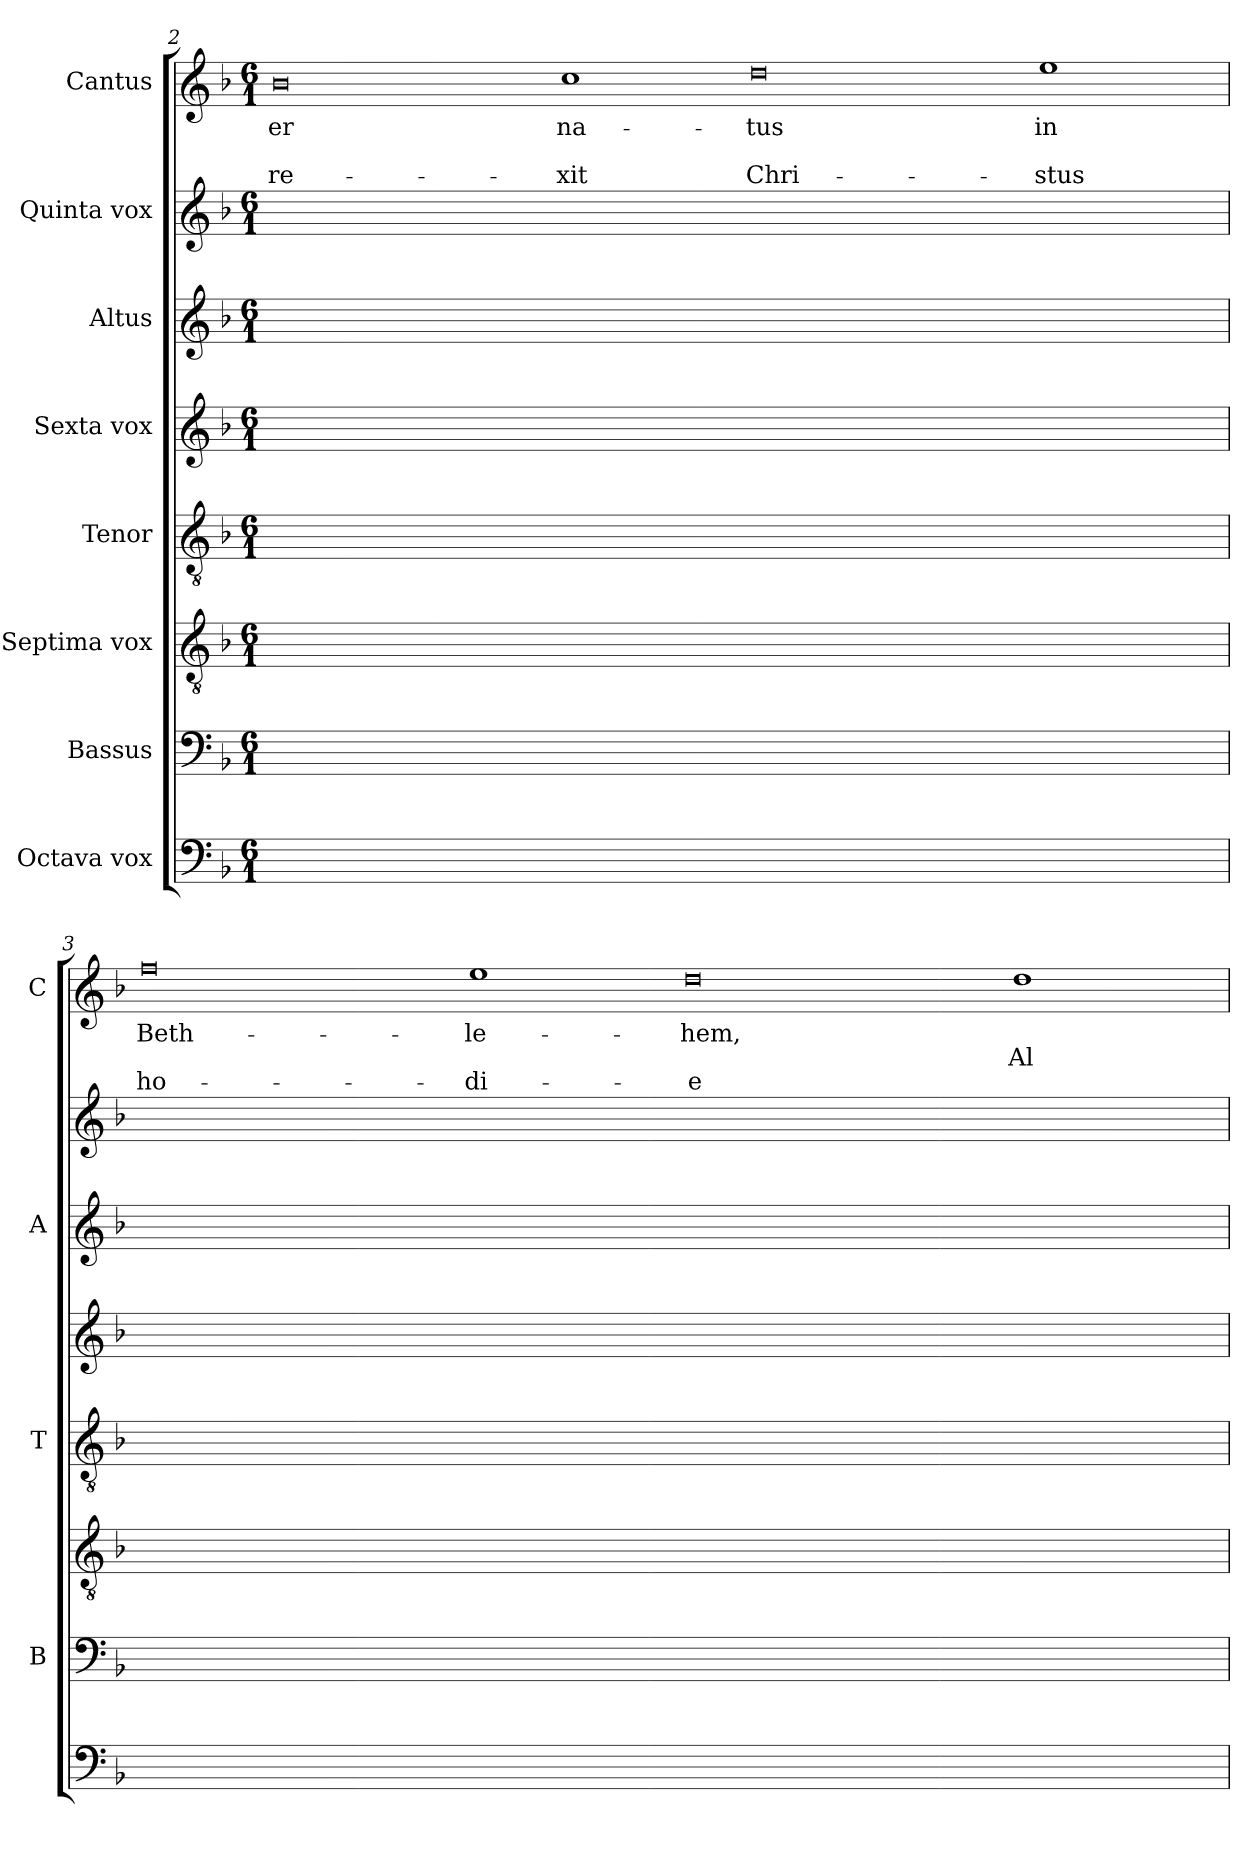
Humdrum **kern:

**kern	**kern	**kern	**kern	**kern	**kern	**kern	**kern	**text	**text	**text
*part8	*part7	*part6	*part5	*part4	*part3	*part2	*part1	*part1	*part1	*part1
*staff8	*staff7	*staff6	*staff5	*staff4	*staff3	*staff2	*staff1	*staff1	*staff1	*staff1
*I"Octava vox	*I"Bassus	*I"Septima vox	*I"Tenor	*I"Sexta vox	*I"Altus	*I"Quinta vox	*I"Cantus	*	*	*
*	*I'B	*	*I'T	*	*I'A	*	*I'C	*	*	*
*clefF4	*clefF4	*clefGv2	*clefGv2	*clefG2	*clefG2	*clefG2	*clefG2	*	*	*
*k[b-]	*k[b-]	*k[b-]	*k[b-]	*k[b-]	*k[b-]	*k[b-]	*k[b-]	*	*	*
*F:	*F:	*F:	*F:	*F:	*F:	*F:	*F:	*	*	*
*M6/1	*M6/1	*M6/1	*M6/1	*M6/1	*M6/1	*M6/1	*M6/1	*	*	*
=2	=2	=2	=2	=2	=2	=2	=2	=2	=2	=2
!	!	!	!	!	!	!	!	!LO:LY:b	!	!LO:LY:b
00.ryy	00.ryy	00.ryy	00.ryy	00.ryy	00.ryy	00.ryy	0b-	-er	.	re-
!	!	!	!	!	!	!	!	!LO:LY:b	!	!LO:LY:b
.	.	.	.	.	.	.	1cc	-na-	.	-xit
!	!	!	!	!	!	!	!	!LO:LY:b	!	!LO:LY:b
.	.	.	.	.	.	.	0dd	tus	.	Chri-
!	!	!	!	!	!	!	!	!LO:LY:b	!	!LO:LY:b
.	.	.	.	.	.	.	1ee	-in	.	stus
=3	=3	=3	=3	=3	=3	=3	=3	=3	=3	=3
!	!	!	!	!	!	!	!	!LO:LY:b	!	!LO:LY:b
00.ryy	00.ryy	00.ryy	00.ryy	00.ryy	00.ryy	00.ryy	0ff	Beth-	.	-ho-
!	!	!	!	!	!	!	!	!LO:LY:b	!	!LO:LY:b
.	.	.	.	.	.	.	1ee	-le-	.	-di-
!	!	!	!	!	!	!	!	!LO:LY:b	!	!LO:LY:b
.	.	.	.	.	.	.	0dd	-hem,	.	e
!	!	!	!	!	!	!	!	!	!LO:LY:b	!
.	.	.	.	.	.	.	1dd	.	Al-	.
=	=	=	=	=	=	=	=	=	=	=
*-	*-	*-	*-	*-	*-	*-	*-	*-	*-	*-
